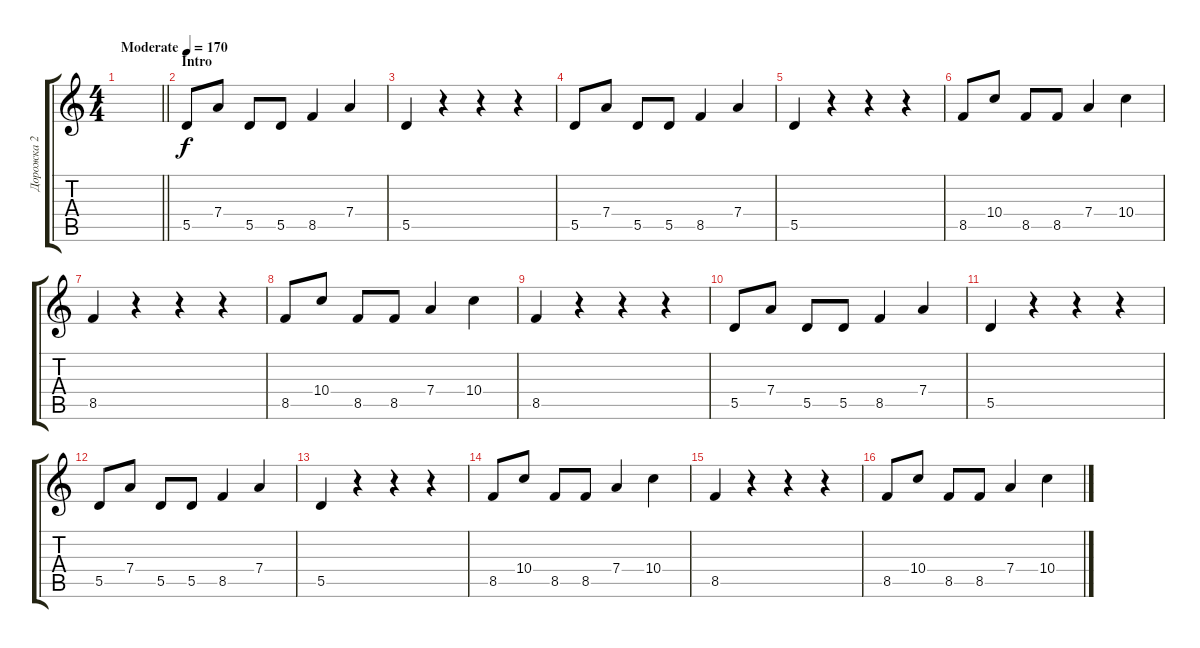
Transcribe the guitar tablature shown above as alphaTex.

\track ("Дорожка 2" "Дорожка 2") {instrument acousticguitarsteel}
\staff {score tabs}
\tuning (E4 B3 G3 D3 A2 E2) {hide}
\ts (4 4)
\tempo (170 "Moderate")
\clef g2
\barLineRight lightlight
\ks c
|
\section ("" "Intro")
5.5.8 7.4.8 5.5.8 5.5.8 8.5.4 7.4.4 |
5.5.4 r.4 r.4 r.4 |
5.5.8 7.4.8 5.5.8 5.5.8 8.5.4 7.4.4 |
5.5.4 r.4 r.4 r.4 |
8.5.8 10.4.8 8.5.8 8.5.8 7.4.4 10.4.4 |
8.5.4 r.4 r.4 r.4 |
8.5.8 10.4.8 8.5.8 8.5.8 7.4.4 10.4.4 |
8.5.4 r.4 r.4 r.4 |
5.5.8 7.4.8 5.5.8 5.5.8 8.5.4 7.4.4 |
5.5.4 r.4 r.4 r.4 |
5.5.8 7.4.8 5.5.8 5.5.8 8.5.4 7.4.4 |
5.5.4 r.4 r.4 r.4 |
8.5.8 10.4.8 8.5.8 8.5.8 7.4.4 10.4.4 |
8.5.4 r.4 r.4 r.4 |
8.5.8 10.4.8 8.5.8 8.5.8 7.4.4 10.4.4
